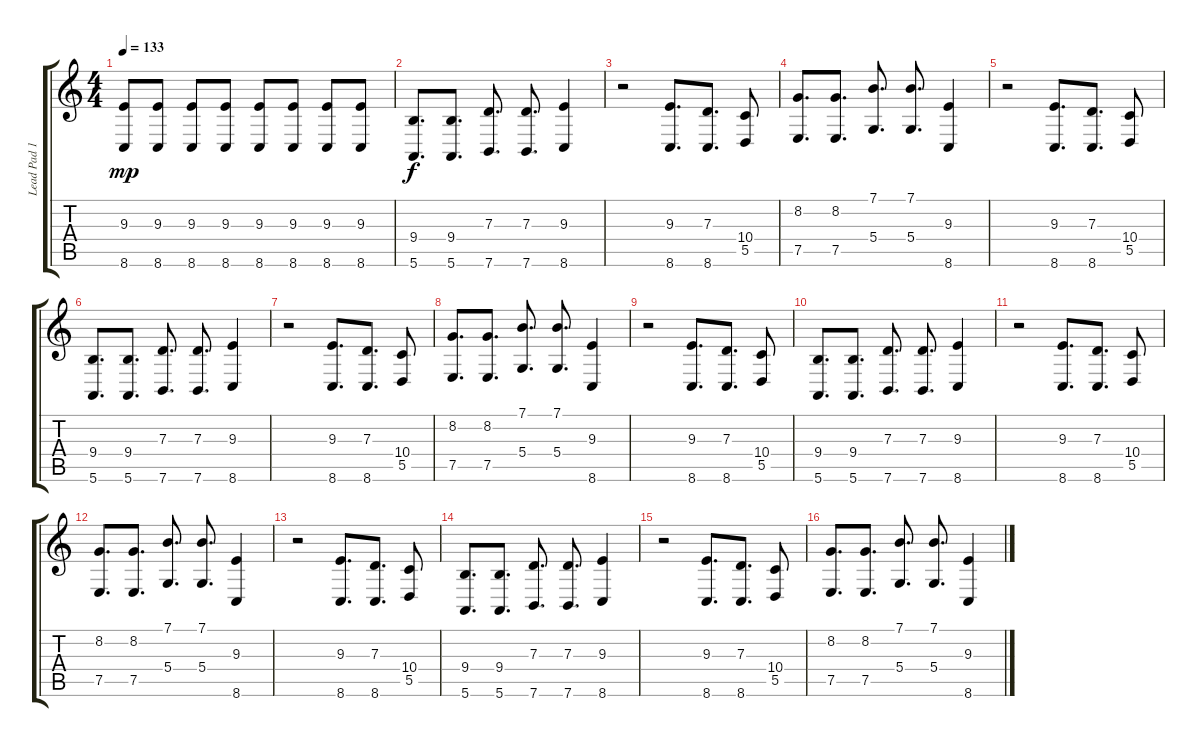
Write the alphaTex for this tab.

\track ("Lead Pad 1" "Lead Pad 1") {instrument lead2sawtooth}
\staff {score tabs}
\tuning (E4 B3 G3 D3 A2 E2) {hide}
\ts (4 4)
\tempo 133
\clef g2
\ks c
(9.3 8.6).8{dy mp} (9.3 8.6).8 (9.3 8.6).8 (9.3 8.6).8 (9.3 8.6).8 (9.3 8.6).8 (9.3 8.6).8 (9.3 8.6).8 |
(9.4 5.6).8{d dy f} (9.4 5.6).8{d} (7.3 7.6).8{d} (7.3 7.6).8{d} (9.3 8.6).4 |
r.2 (9.3 8.6).8{d} (7.3 8.6).8{d} (10.4 5.5).8 |
(8.2 7.5).8{d} (8.2 7.5).8{d} (7.1 5.4).8{d} (7.1 5.4).8{d} (9.3 8.6).4 |
r.2 (9.3 8.6).8{d} (7.3 8.6).8{d} (10.4 5.5).8 |
(9.4 5.6).8{d} (9.4 5.6).8{d} (7.3 7.6).8{d} (7.3 7.6).8{d} (9.3 8.6).4 |
r.2 (9.3 8.6).8{d} (7.3 8.6).8{d} (10.4 5.5).8 |
(8.2 7.5).8{d} (8.2 7.5).8{d} (7.1 5.4).8{d} (7.1 5.4).8{d} (9.3 8.6).4 |
r.2 (9.3 8.6).8{d} (7.3 8.6).8{d} (10.4 5.5).8 |
(9.4 5.6).8{d} (9.4 5.6).8{d} (7.3 7.6).8{d} (7.3 7.6).8{d} (9.3 8.6).4 |
r.2 (9.3 8.6).8{d} (7.3 8.6).8{d} (10.4 5.5).8 |
(8.2 7.5).8{d} (8.2 7.5).8{d} (7.1 5.4).8{d} (7.1 5.4).8{d} (9.3 8.6).4 |
r.2 (9.3 8.6).8{d} (7.3 8.6).8{d} (10.4 5.5).8 |
(9.4 5.6).8{d} (9.4 5.6).8{d} (7.3 7.6).8{d} (7.3 7.6).8{d} (9.3 8.6).4 |
r.2 (9.3 8.6).8{d} (7.3 8.6).8{d} (10.4 5.5).8 |
(8.2 7.5).8{d} (8.2 7.5).8{d} (7.1 5.4).8{d} (7.1 5.4).8{d} (9.3 8.6).4
